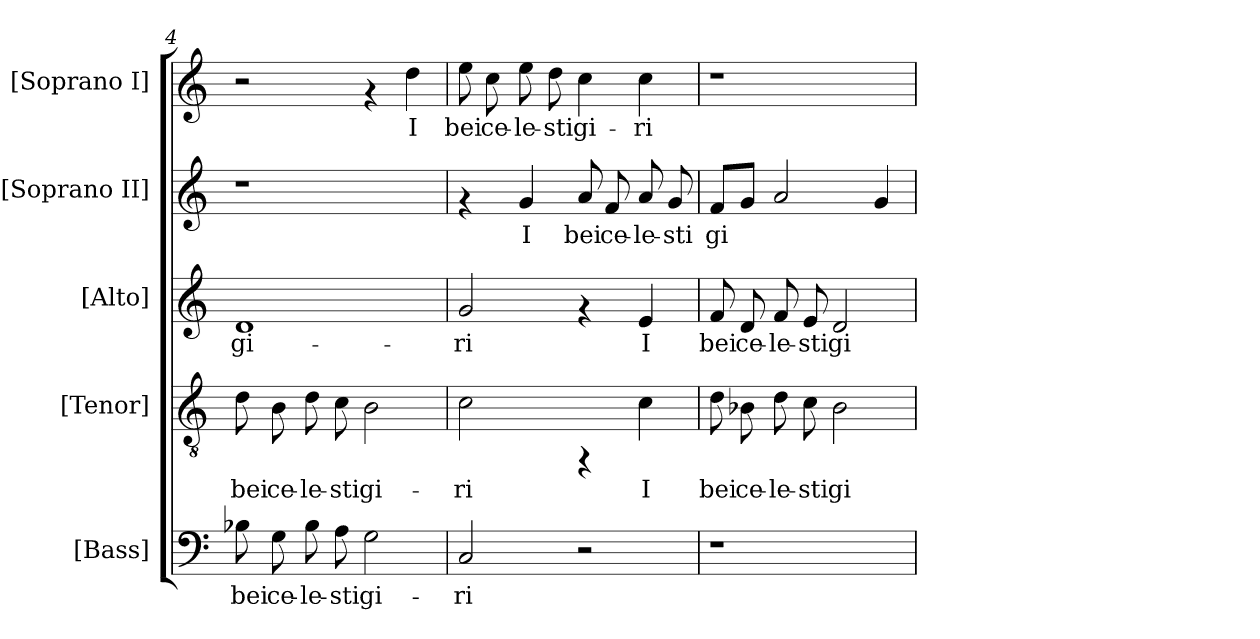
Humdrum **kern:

**kern	**text	**kern	**text	**kern	**text	**kern	**text	**kern	**text
*part5	*part5	*part4	*part4	*part3	*part3	*part2	*part2	*part1	*part1
*staff5	*staff5	*staff4	*staff4	*staff3	*staff3	*staff2	*staff2	*staff1	*staff1
*I"[Bass]	*	*I"[Tenor]	*	*I"[Alto]	*	*I"[Soprano II]	*	*I"[Soprano I]	*
*clefF4	*	*clefGv2	*	*clefG2	*	*clefG2	*	*clefG2	*
*k[]	*	*k[]	*	*k[]	*	*k[]	*	*k[]	*
*C:	*	*C:	*	*C:	*	*C:	*	*C:	*
=4	=4	=4	=4	=4	=4	=4	=4	=4	=4
!	!LO:LY:b:cj	!	!LO:LY:b:cj	!	!LO:LY:b:cj	!	!	!	!
8B-X\	bei	8d\	bei	1d	gi-	1r	.	2r	.
!	!LO:LY:b:cj	!	!LO:LY:b:cj	!	!	!	!	!	!
8G\	ce-	8B\	ce-	.	.	.	.	.	.
!	!LO:LY:b:cj	!	!LO:LY:b:cj	!	!	!	!	!	!
8B-\	-le-	8d\	-le-	.	.	.	.	.	.
!	!LO:LY:b:cj	!	!LO:LY:b:cj	!	!	!	!	!	!
8A\	-sti	8c\	-sti	.	.	.	.	.	.
!	!LO:LY:b:cj	!	!LO:LY:b:cj	!	!	!	!	!	!
2G\	gi-	2B\	gi-	.	.	.	.	4rf	.
!	!	!	!	!	!	!	!	!	!LO:LY:b:cj
.	.	.	.	.	.	.	.	4dd\	I
!!LO:PB:g=z
=5	=5	=5	=5	=5	=5	=5	=5	=5	=5
!	!LO:LY:b:cj	!	!LO:LY:b:cj	!	!LO:LY:b:cj	!	!	!	!LO:LY:b:cj
2C/	-ri	2c\	-ri	2g/	-ri	4rf	.	8ee\	bei
!	!	!	!	!	!	!	!	!	!LO:LY:b:cj
.	.	.	.	.	.	.	.	8cc\	ce-
!	!	!	!	!	!	!	!LO:LY:b:cj	!	!LO:LY:b:cj
.	.	.	.	.	.	4g/	I	8ee\	-le-
!	!	!	!	!	!	!	!	!	!LO:LY:b:cj
.	.	.	.	.	.	.	.	8dd\	-sti
!	!	!	!	!	!	!	!LO:LY:b:cj	!	!LO:LY:b:cj
2r	.	4rFF	.	4rf	.	8a/	bei	4cc\	gi-
!	!	!	!	!	!	!	!LO:LY:b:cj	!	!
.	.	.	.	.	.	8f/	ce-	.	.
!	!	!	!LO:LY:b:cj	!	!LO:LY:b:cj	!	!LO:LY:b:cj	!	!LO:LY:b:cj
.	.	4c\	I	4e/	I	8a/	-le-	4cc\	-ri
!	!	!	!	!	!	!	!LO:LY:b:cj	!	!
.	.	.	.	.	.	8g/	-sti	.	.
=6	=6	=6	=6	=6	=6	=6	=6	=6	=6
!	!	!	!LO:LY:b:cj	!	!LO:LY:b:cj	!	!LO:LY:b:cj	!	!
1r	.	8d\	bei	8f/	bei	8f/L	gi-	1r	.
!	!	!	!LO:LY:b:cj	!	!LO:LY:b:cj	!	!LO:LY:b:cj	!	!
.	.	8B-X\	ce-	8d/	ce-	8g/J	--	.	.
!	!	!	!LO:LY:b:cj	!	!LO:LY:b:cj	!	!LO:LY:b:cj	!	!
.	.	8d\	-le-	8f/	-le-	2a/	--	.	.
!	!	!	!LO:LY:b:cj	!	!LO:LY:b:cj	!	!	!	!
.	.	8c\	-sti	8e/	-sti	.	.	.	.
!	!	!	!LO:LY:b:cj	!	!LO:LY:b:cj	!	!	!	!
.	.	2B-\	gi-	2d/	gi-	.	.	.	.
!	!	!	!	!	!	!	!LO:LY:b:cj	!	!
.	.	.	.	.	.	4g/	--	.	.
=	=	=	=	=	=	=	=	=	=
*-	*-	*-	*-	*-	*-	*-	*-	*-	*-
